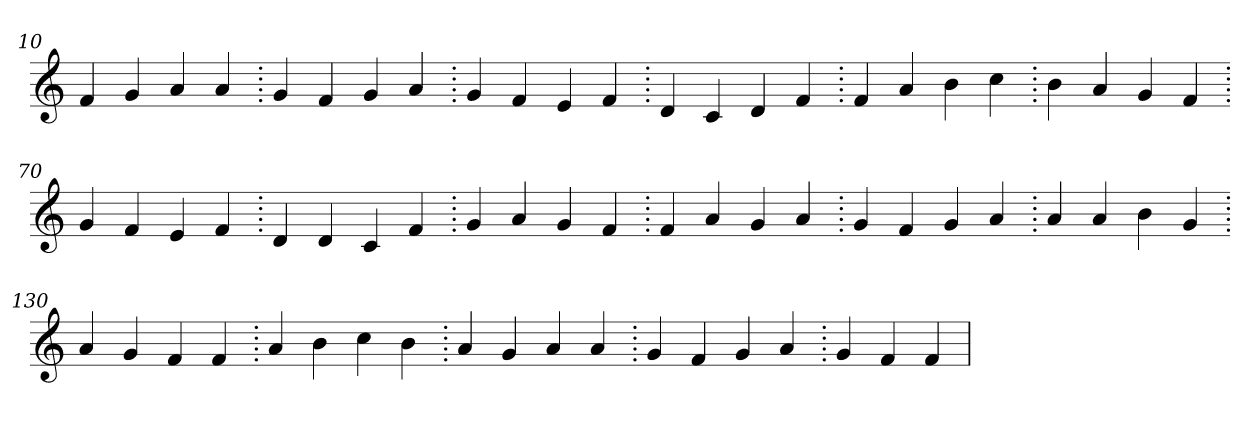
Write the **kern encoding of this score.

**kern
*part1
*staff1
*clefG2
=10.
4f
4g
4a
4a
=20.
4g
4f
4g
4a
=30.
4g
4f
4e
4f
=40.
4d
4c
4d
4f
=50.
4f
4a
4b
4cc
=60.
4b
4a
4g
4f
=70.
4g
4f
4e
4f
=80.
4d
4d
4c
4f
=90.
4g
4a
4g
4f
=100.
4f
4a
4g
4a
=110.
4g
4f
4g
4a
=120.
4a
4a
4b
4g
=130.
4a
4g
4f
4f
=140.
4a
4b
4cc
4b
=150.
4a
4g
4a
4a
=160.
4g
4f
4g
4a
=170.
4g
4f
4f
=
*-
